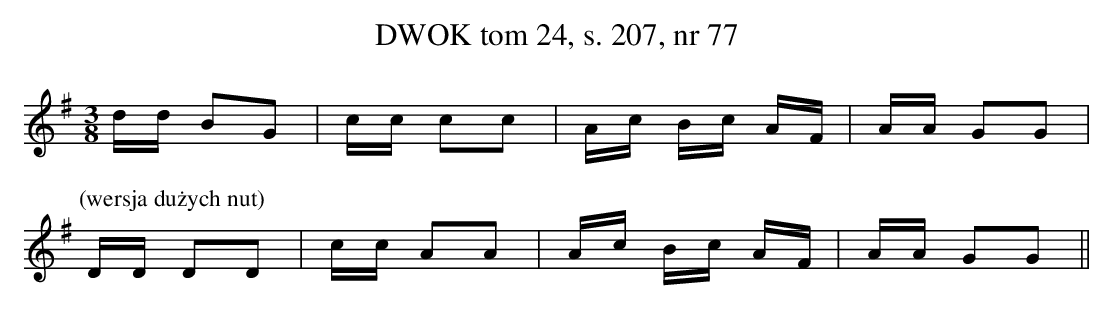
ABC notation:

X:1
T: DWOK tom 24, s. 207, nr 77
L: 1/16
M: 3/8
K: G
dd B2G2 | cc c2c2 | Ac Bc AF | AA G2G2 |
P:(wersja dużych nut)
DD D2D2 | cc A2A2 | Ac Bc AF | AA G2G2 ||
